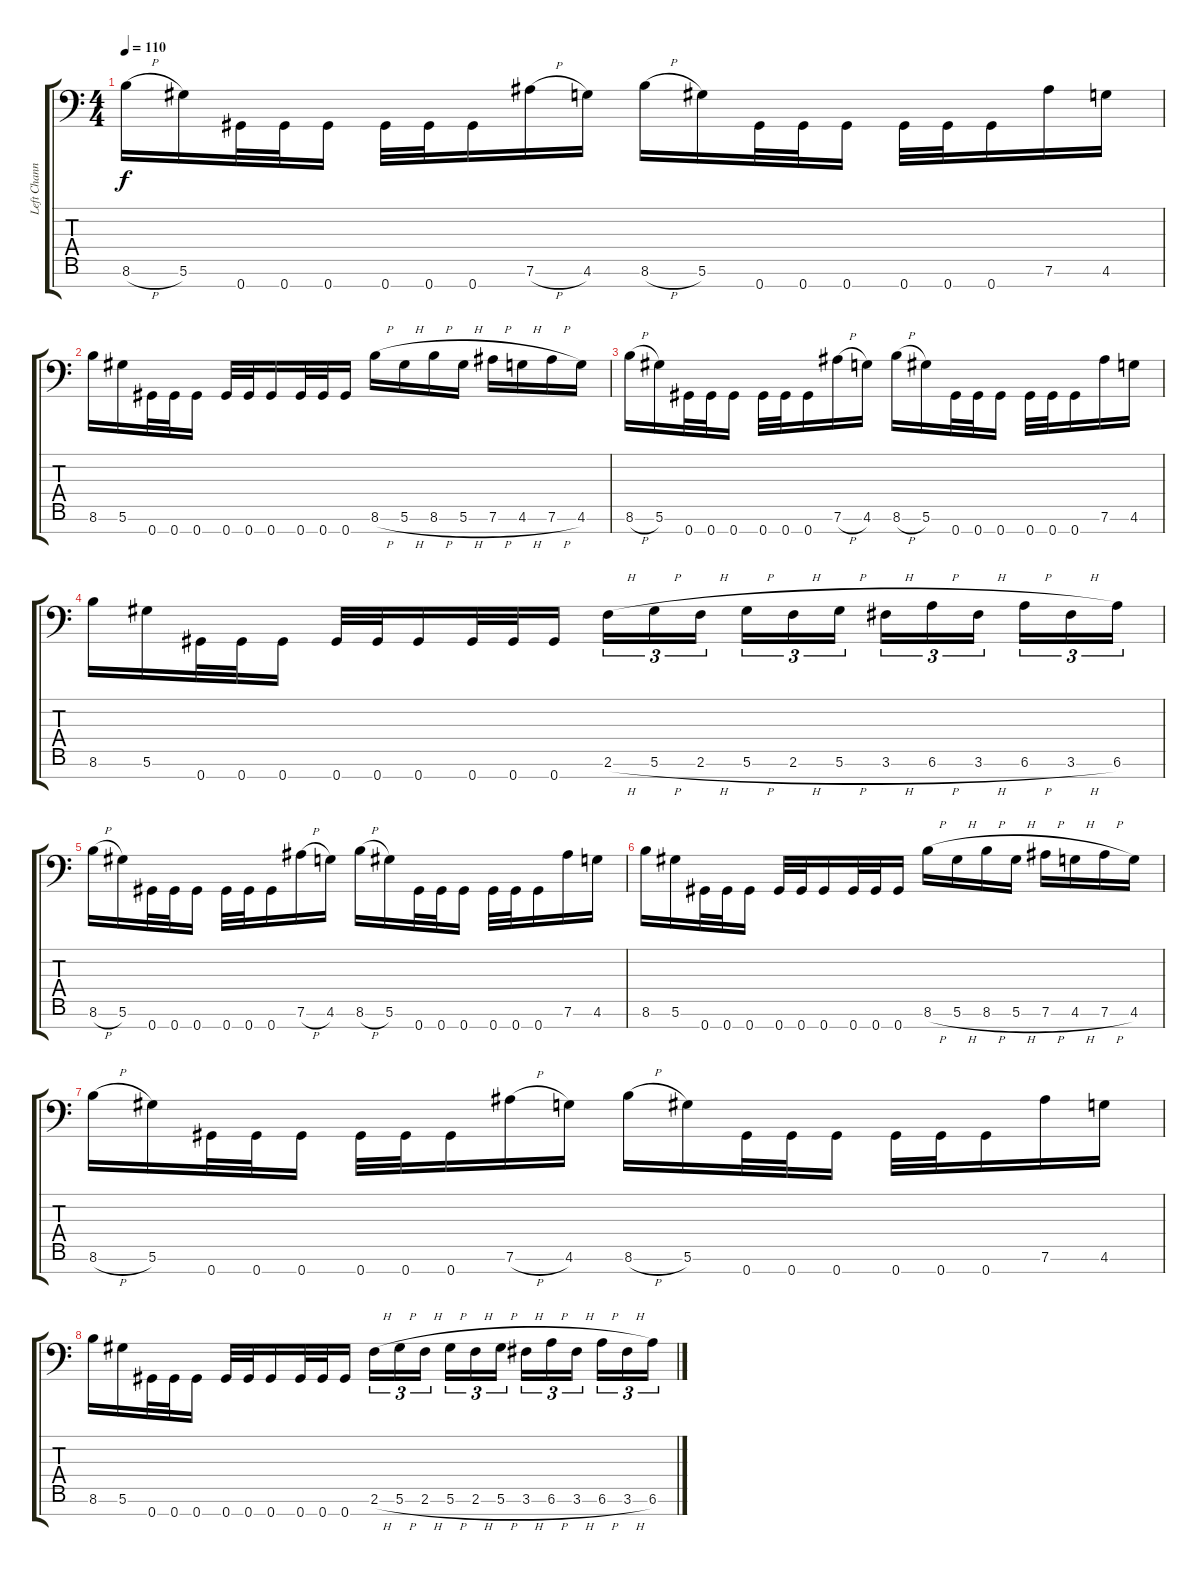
\track ("Left Channel" "Left Chann") {instrument distortionguitar}
\staff {score tabs}
\tuning (Eb4 Bb3 Gb3 Db3 Ab2 Eb2 Ab1) {hide}
\ts (4 4)
\tempo 110
\clef f4
\ks c
8.6{h}.16{dy f} 5.6.16 0.7.32 0.7.32 0.7.16 0.7.32 0.7.32 0.7.16 7.6{h}.16 4.6.16 8.6{h}.16 5.6.16 0.7.32 0.7.32 0.7.16 0.7.32 0.7.32 0.7.16 7.6.16 4.6.16 |
8.6.16 5.6.16 0.7.32 0.7.32 0.7.16 0.7.32 0.7.32 0.7.16 0.7.32 0.7.32 0.7.16 8.6{h}.16 5.6{h}.16 8.6{h}.16 5.6{h}.16 7.6{h}.16 4.6{h}.16 7.6{h}.16 4.6.16 |
8.6{h}.16 5.6.16 0.7.32 0.7.32 0.7.16 0.7.32 0.7.32 0.7.16 7.6{h}.16 4.6.16 8.6{h}.16 5.6.16 0.7.32 0.7.32 0.7.16 0.7.32 0.7.32 0.7.16 7.6.16 4.6.16 |
8.6.16 5.6.16 0.7.32 0.7.32 0.7.16 0.7.32 0.7.32 0.7.16 0.7.32 0.7.32 0.7.16 2.6{h}.16{tu (3 2)} 5.6{h}.16{tu (3 2)} 2.6{h}.16{tu (3 2) beam splitsecondary} 5.6{h}.16{tu (3 2)} 2.6{h}.16{tu (3 2)} 5.6{h}.16{tu (3 2)} 3.6{h}.16{tu (3 2)} 6.6{h}.16{tu (3 2)} 3.6{h}.16{tu (3 2) beam splitsecondary} 6.6{h}.16{tu (3 2)} 3.6{h}.16{tu (3 2)} 6.6.16{tu (3 2)} |
8.6{h}.16 5.6.16 0.7.32 0.7.32 0.7.16 0.7.32 0.7.32 0.7.16 7.6{h}.16 4.6.16 8.6{h}.16 5.6.16 0.7.32 0.7.32 0.7.16 0.7.32 0.7.32 0.7.16 7.6.16 4.6.16 |
8.6.16 5.6.16 0.7.32 0.7.32 0.7.16 0.7.32 0.7.32 0.7.16 0.7.32 0.7.32 0.7.16 8.6{h}.16 5.6{h}.16 8.6{h}.16 5.6{h}.16 7.6{h}.16 4.6{h}.16 7.6{h}.16 4.6.16 |
8.6{h}.16 5.6.16 0.7.32 0.7.32 0.7.16 0.7.32 0.7.32 0.7.16 7.6{h}.16 4.6.16 8.6{h}.16 5.6.16 0.7.32 0.7.32 0.7.16 0.7.32 0.7.32 0.7.16 7.6.16 4.6.16 |
8.6.16 5.6.16 0.7.32 0.7.32 0.7.16 0.7.32 0.7.32 0.7.16 0.7.32 0.7.32 0.7.16 2.6{h}.16{tu (3 2)} 5.6{h}.16{tu (3 2)} 2.6{h}.16{tu (3 2) beam splitsecondary} 5.6{h}.16{tu (3 2)} 2.6{h}.16{tu (3 2)} 5.6{h}.16{tu (3 2)} 3.6{h}.16{tu (3 2)} 6.6{h}.16{tu (3 2)} 3.6{h}.16{tu (3 2) beam splitsecondary} 6.6{h}.16{tu (3 2)} 3.6{h}.16{tu (3 2)} 6.6.16{tu (3 2)}
